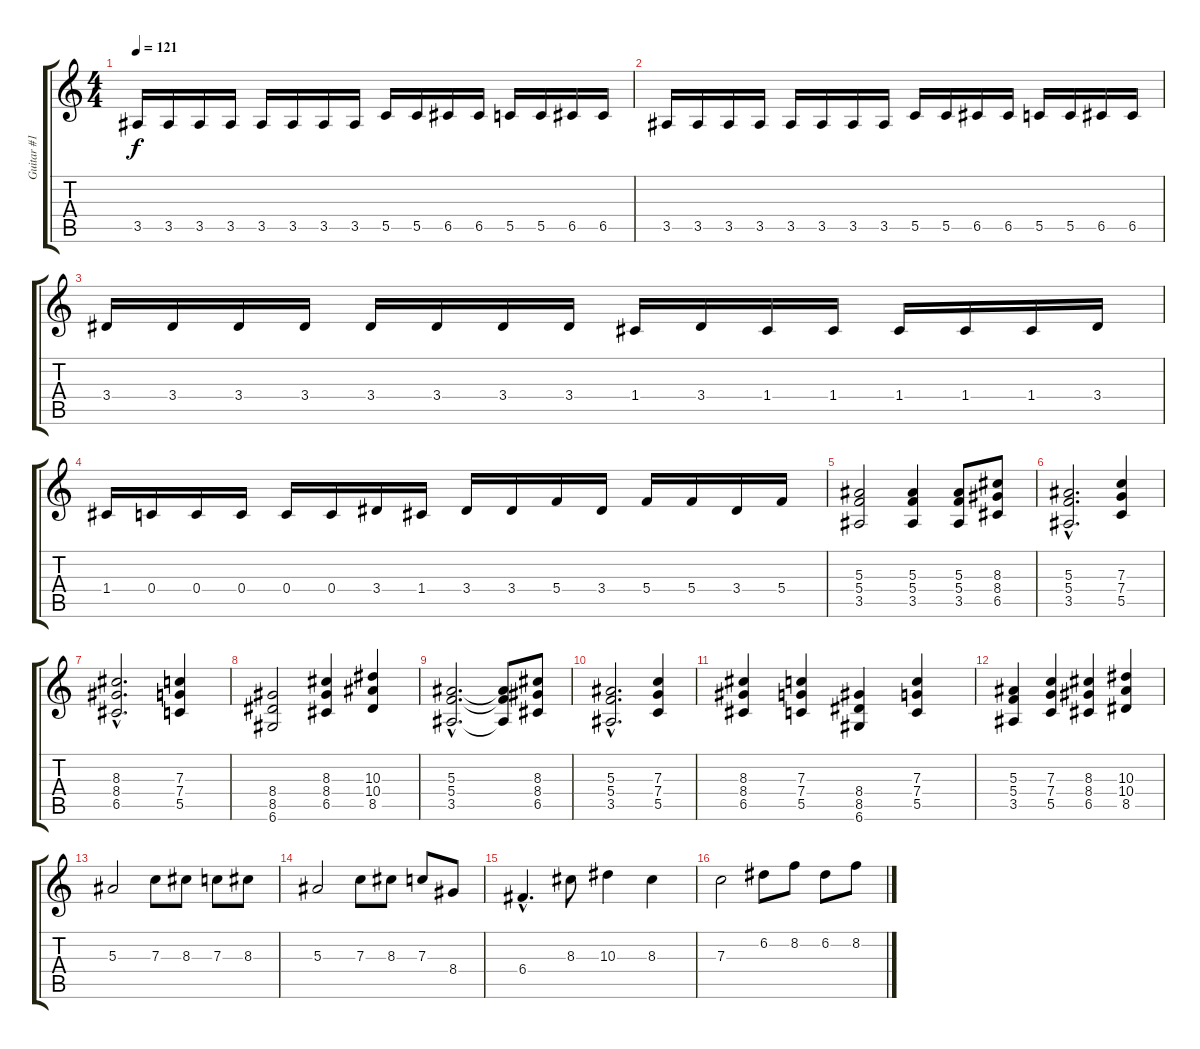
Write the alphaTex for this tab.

\track ("Guitar #1" "Guitar #1") {instrument distortionguitar}
\staff {score tabs}
\tuning (D4 A3 F3 C3 G2 D2) {hide}
\ts (4 4)
\tempo 121
\clef g2
\ks c
3.5.16{dy f instrument distortionguitar} 3.5.16 3.5.16 3.5.16 3.5.16 3.5.16 3.5.16 3.5.16 5.5.16 5.5.16 6.5.16 6.5.16 5.5.16 5.5.16 6.5.16 6.5.16 |
3.5.16 3.5.16 3.5.16 3.5.16 3.5.16 3.5.16 3.5.16 3.5.16 5.5.16 5.5.16 6.5.16 6.5.16 5.5.16 5.5.16 6.5.16 6.5.16 |
3.4.16 3.4.16 3.4.16 3.4.16 3.4.16 3.4.16 3.4.16 3.4.16 1.4.16 3.4.16 1.4.16 1.4.16 1.4.16 1.4.16 1.4.16 3.4.16 |
1.4.16 0.4.16 0.4.16 0.4.16 0.4.16 0.4.16 3.4.16 1.4.16 3.4.16 3.4.16 5.4.16 3.4.16 5.4.16 5.4.16 3.4.16 5.4.16 |
(5.3 5.4 3.5).2 (5.3 5.4 3.5).4 (5.3 5.4 3.5).8 (8.3 8.4 6.5).8 |
(5.3{hac} 5.4{hac} 3.5{hac}).2{d} (7.3 7.4 5.5).4 |
(8.3{hac} 8.4{hac} 6.5{hac}).2{d} (7.3 7.4 5.5).4 |
(8.4 8.5 6.6).2 (8.3 8.4 6.5).4 (10.3 10.4 8.5).4 |
(5.3{hac} 5.4{hac} 3.5{hac}).2{d} (5.3{t} 5.4{t} 3.5{t}).8 (8.3 8.4 6.5).8 |
(5.3{hac} 5.4{hac} 3.5{hac}).2{d} (7.3 7.4 5.5).4 |
(8.3 8.4 6.5).4 (7.3 7.4 5.5).4 (8.4 8.5 6.6).4 (7.3 7.4 5.5).4 |
(5.3 5.4 3.5).4 (7.3 7.4 5.5).4 (8.3 8.4 6.5).4 (10.3 10.4 8.5).4 |
5.3.2 7.3.8 8.3.8 7.3.8 8.3.8 |
5.3.2 7.3.8 8.3.8 7.3.8 8.4.8 |
6.4{hac}.4{d} 8.3.8 10.3.4 8.3.4 |
7.3.2 6.2.8 8.2.8 6.2.8 8.2.8
